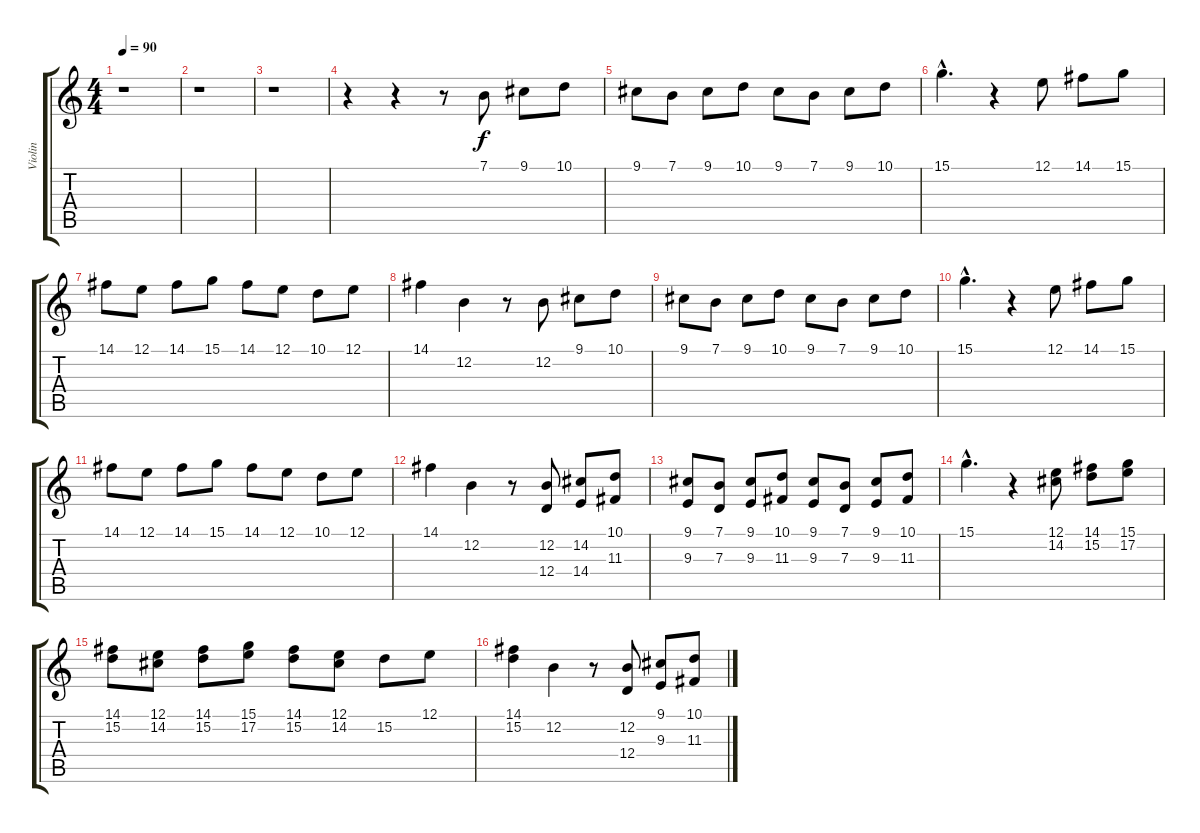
\track ("Violin" "Violin") {instrument violin}
\staff {score tabs}
\tuning (E4 B3 G3 D3 A2 E2) {hide}
\ts (4 4)
\tempo 90
\clef g2
\ks c
r.1{dy f instrument violin} |
r.1 |
r.1 |
r.4 r.4 r.8 7.1.8 9.1.8 10.1.8 |
9.1.8 7.1.8 9.1.8 10.1.8 9.1.8 7.1.8 9.1.8 10.1.8 |
15.1{hac}.4{d} r.4 12.1.8 14.1.8 15.1.8 |
14.1.8 12.1.8 14.1.8 15.1.8 14.1.8 12.1.8 10.1.8 12.1.8 |
14.1.4 12.2.4 r.8 12.2.8 9.1.8 10.1.8 |
9.1.8 7.1.8 9.1.8 10.1.8 9.1.8 7.1.8 9.1.8 10.1.8 |
15.1{hac}.4{d} r.4 12.1.8 14.1.8 15.1.8 |
14.1.8 12.1.8 14.1.8 15.1.8 14.1.8 12.1.8 10.1.8 12.1.8 |
14.1.4 12.2.4 r.8 (12.2 12.4).8{instrument acousticgrandpiano} (14.2 14.4).8 (10.1 11.3).8 |
(9.1 9.3).8 (7.1 7.3).8 (9.1 9.3).8 (10.1 11.3).8 (9.1 9.3).8 (7.1 7.3).8 (9.1 9.3).8 (10.1 11.3).8 |
15.1{hac}.4{d} r.4 (12.1 14.2).8 (14.1 15.2).8 (15.1 17.2).8 |
(14.1 15.2).8 (12.1 14.2).8 (14.1 15.2).8 (15.1 17.2).8 (14.1 15.2).8 (12.1 14.2).8 15.2.8 12.1.8 |
(14.1 15.2).4 12.2.4 r.8 (12.2 12.4).8{instrument acousticgrandpiano} (9.1 9.3).8 (10.1 11.3).8
